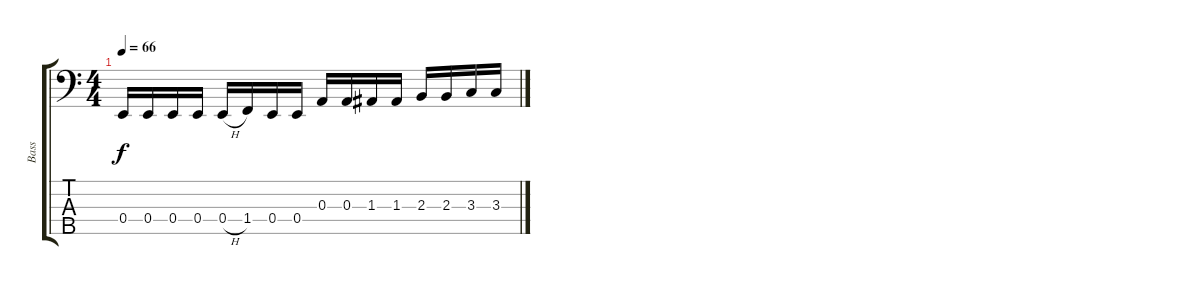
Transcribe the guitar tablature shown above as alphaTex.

\track ("Bass" "Bass") {instrument electricbasspick}
\staff {score tabs}
\tuning (G2 D2 A1 E1 B0) {hide}
\ts (4 4)
\tempo 66
\clef f4
\ks c
0.4.16{dy f} 0.4.16 0.4.16 0.4.16 0.4{h}.16 1.4.16 0.4.16 0.4.16 0.3.16 0.3.16 1.3.16 1.3.16 2.3.16 2.3.16 3.3.16 3.3.16
